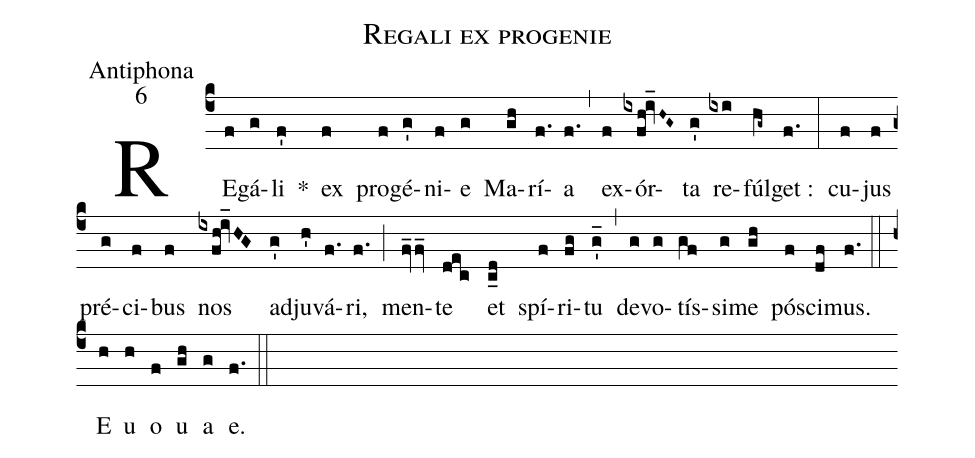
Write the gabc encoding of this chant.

name:Regali ex progenie;
office-part:Antiphona;
mode:6;
%%
(c4) RE(f)gá(g)li(f') *() ex(f) pro(f)gé(g')ni(f)e(g) Ma(gh)rí(f.)a(f.) (,) ex(f)ór(ixfh!iv_H~G~)ta(g') re(ixi)fúl(hg~)get :(f.) (:) cu(f)jus(f) pré(g)ci(f)bus(f) nos(ixfh!iv_HG) ad(g')ju(h')vá(f.)ri,(f.) (;) men(fv_2/fv_)te(dec) et(c_d) spí(f)ri(fg)tu(g'_) (,) de(g)vo(g)tís(gf)si(g)me(gh) pó(f)sci(df)mus.(f.) (::)E(h) u(h) o(f) u(gh) a(g) e.(f.) (::)
